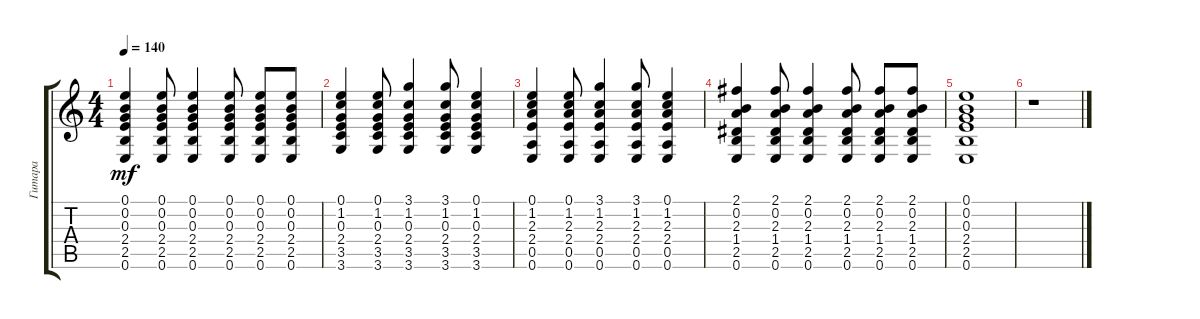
\track ("Гитара" "Гитара") {instrument acousticguitarsteel}
\staff {score tabs}
\tuning (E4 B3 G3 D3 A2 E2) {hide}
\ts (4 4)
\tempo 140
\clef g2
\ks c
(0.1 0.2 0.3 2.4 2.5 0.6).4{dy mf} (0.1 0.2 0.3 2.4 2.5 0.6).8 (0.1 0.2 0.3 2.4 2.5 0.6).4 (0.1 0.2 0.3 2.4 2.5 0.6).8 (0.1 0.2 0.3 2.4 2.5 0.6).8 (0.1 0.2 0.3 2.4 2.5 0.6).8 |
(0.1 1.2 0.3 2.4 3.5 3.6).4 (0.1 1.2 0.3 2.4 3.5 3.6).8 (3.1 1.2 0.3 2.4 3.5 3.6).4 (3.1 1.2 0.3 2.4 3.5 3.6).8 (0.1 1.2 0.3 2.4 3.5 3.6).4 |
(0.1 1.2 2.3 2.4 0.5 0.6).4 (0.1 1.2 2.3 2.4 0.5 0.6).8 (3.1 1.2 2.3 2.4 0.5 0.6).4 (3.1 1.2 2.3 2.4 0.5 0.6).8 (0.1 1.2 2.3 2.4 0.5 0.6).4 |
(2.1 0.2 2.3 1.4 2.5 0.6).4 (2.1 0.2 2.3 1.4 2.5 0.6).8 (2.1 0.2 2.3 1.4 2.5 0.6).4 (2.1 0.2 2.3 1.4 2.5 0.6).8 (2.1 0.2 2.3 1.4 2.5 0.6).8 (2.1 0.2 2.3 1.4 2.5 0.6).8 |
(0.1 0.2 0.3 2.4 2.5 0.6).1 |
r.1
